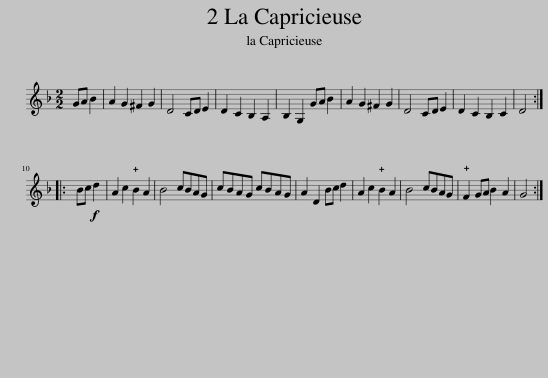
X:1
L:1/8
M:2/2
I:linebreak $
K:F
V:1 treble
V:1
 GA B2 | A2 G2 ^F2 G2 | D4 CD E2 | D2 C2 B,2 A,2 | B,2 G,2 GA B2 | %5
 A2 G2 ^F2 G2 | D4 CD E2 | D2 C2 B,2 C2 | D4 ::$ Bc!f! d2 | %10
 A2 c2 !plus!B2 A2 | B4 cBAG | cBAG cBAG | A2 D2 Bc d2 | A2 c2 !plus!B2 A2 | %15
 B4 cBAG | !plus!F2 GA B2 A2 | G4 :| %18
